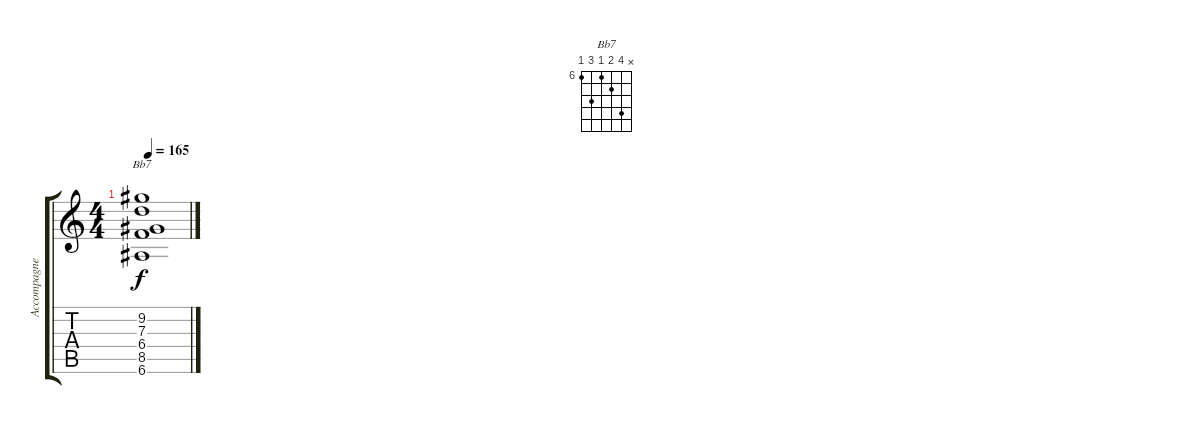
\track ("Accompagnement" "Accompagne") {instrument acousticguitarnylon}
\staff {score tabs}
\tuning (E4 B3 G3 D3 A2 E2) {hide}
\chord ("Bb7" x 9 7 6 8 6) {firstfret 6}
\ts (4 4)
\tempo 165
\clef g2
\ks c
(9.2 7.3 6.4 8.5 6.6).1{ch "Bb7" dy f}
